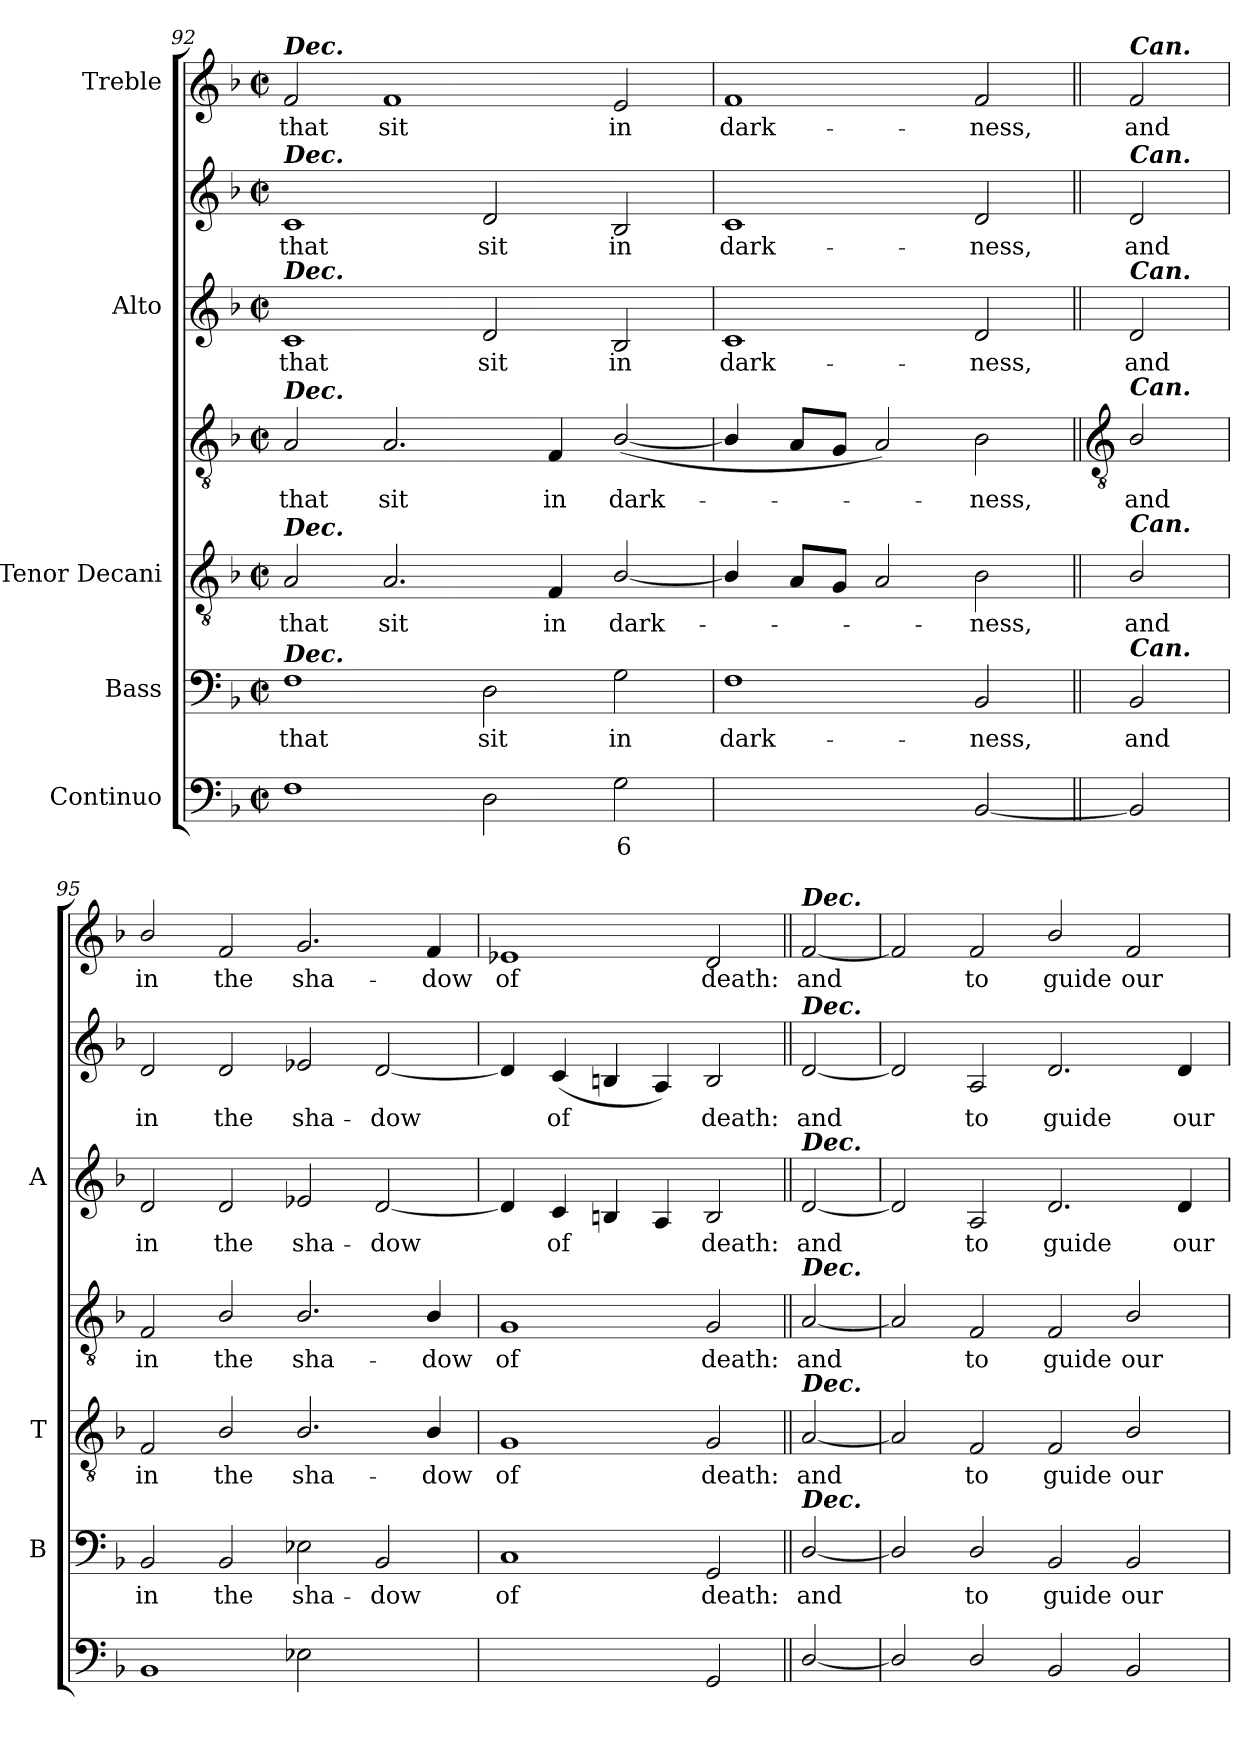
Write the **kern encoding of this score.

**kern	**text	**text	**kern	**text	**kern	**text	**kern	**text	**kern	**text	**kern	**text	**kern	**text
*part5	*part5	*part5	*part4	*part4	*part3	*part3	*part3	*part3	*part2	*part2	*part2	*part2	*part1	*part1
*staff7	*staff7	*staff7	*staff6	*staff6	*staff5	*staff5	*staff4	*staff4	*staff3	*staff3	*staff2	*staff2	*staff1	*staff1
*I"Continuo	*	*	*I"Bass	*	*I"Tenor Decani	*	*	*	*I"Alto	*	*	*	*I"Treble	*
*	*	*	*I'B	*	*I'T	*	*	*	*I'A	*	*	*	*	*
*clefF4	*	*	*clefF4	*	*clefGv2	*	*clefGv2	*	*	*	*clefG2	*	*clefG2	*
*k[b-]	*	*	*k[b-]	*	*k[b-]	*	*k[b-]	*	*k[b-]	*	*k[b-]	*	*k[b-]	*
*F:	*	*	*F:	*	*F:	*	*F:	*	*F:	*	*F:	*	*F:	*
*M4/2	*	*	*M4/2	*	*M4/2	*	*M4/2	*	*M4/2	*	*M4/2	*	*M4/2	*
*met(c|)	*	*	*met(c|)	*	*met(c|)	*	*met(c|)	*	*met(c|)	*	*met(c|)	*	*met(c|)	*
=92	=92	=92	=92	=92	=92	=92	=92	=92	=92	=92	=92	=92	=92	=92
!	!	!	!	!	!	!	!	!	!	!	!	!	!LO:TX:a:Bi:t=Dec.	!
!	!	!	!	!	!	!	!	!	!	!	!LO:TX:a:Bi:t=Dec.	!	!	!
!	!	!	!	!	!	!	!	!	!LO:TX:a:Bi:t=Dec.	!	!	!	!	!
!	!	!	!	!	!	!	!LO:TX:a:Bi:t=Dec.	!	!	!	!	!	!	!
!	!	!	!	!	!LO:TX:a:Bi:t=Dec.	!	!	!	!	!	!	!	!	!
!	!	!	!LO:TX:a:Bi:t=Dec.	!	!	!	!	!	!	!	!	!	!	!
!	!	!	!	!LO:LY:b	!	!LO:LY:b	!	!LO:LY:b	!	!LO:LY:b	!	!LO:LY:b	!	!LO:LY:b
1F	.	.	1F	that	2A	that	2A	that	1c	that	1c	that	2f	that
!	!	!	!	!	!	!LO:LY:b	!	!LO:LY:b	!	!	!	!	!	!LO:LY:b
.	.	.	.	.	2.A	sit	2.A	sit	.	.	.	.	1f	sit
!	!	!	!	!LO:LY:b	!	!	!	!	!	!LO:LY:b	!	!LO:LY:b	!	!
2D	.	.	2D	sit	.	.	.	.	2d	sit	2d	sit	.	.
!	!	!	!	!	!	!LO:LY:b	!	!LO:LY:b	!	!	!	!	!	!
.	.	.	.	.	4F	in	4F	in	.	.	.	.	.	.
!	!LO:LY:b	!	!	!LO:LY:b	!	!LO:LY:b	!	!LO:LY:b	!	!LO:LY:b	!	!LO:LY:b	!	!LO:LY:b
2G	6	.	2G	in	[2B-/	dark-	(<[2B-/	dark-	2B-	in	2B-	in	2e	in
=93	=93	=93	=93	=93	=93	=93	=93	=93	=93	=93	=93	=93	=93	=93
!	!LO:LY:b	!	!	!LO:LY:b	!	!	!	!	!	!LO:LY:b	!	!LO:LY:b	!	!LO:LY:b
[2Fyy	4	.	1F	dark-	4B-/]	.	4B-/]	.	1c	dark-	1c	dark-	1f	dark-
.	.	.	.	.	8AL	.	8AL	.	.	.	.	.	.	.
.	.	.	.	.	8GJ	.	8GJ	.	.	.	.	.	.	.
!	!LO:LY:b	!	!	!	!	!	!	!	!	!	!	!	!	!
2Fyy]	3	.	.	.	2A	.	2A)	.	.	.	.	.	.	.
!	!	!	!	!LO:LY:b	!	!LO:LY:b	!	!LO:LY:b	!	!LO:LY:b	!	!LO:LY:b	!	!LO:LY:b
[2BB-	.	.	2BB-	-ness,	2B-	ness,	2B-	ness,	2d	-ness,	2d	-ness,	2f	-ness,
!!LO:LB:g=z
=94||	=94||	=94||	=94||	=94||	=94||	=94||	=94||	=94||	=94||	=94||	=94||	=94||	=94||	=94||
*	*	*	*	*	*	*	*clefGv2	*	*	*	*	*	*	*
!	!	!	!	!	!	!	!	!	!	!	!	!	!LO:TX:a:Bi:t=Can.	!
!	!	!	!	!	!	!	!	!	!	!	!LO:TX:a:Bi:t=Can.	!	!	!
!	!	!	!	!	!	!	!	!	!LO:TX:a:Bi:t=Can.	!	!	!	!	!
!	!	!	!	!	!	!	!LO:TX:a:Bi:t=Can.	!	!	!	!	!	!	!
!	!	!	!	!	!LO:TX:a:Bi:t=Can.	!	!	!	!	!	!	!	!	!
!	!	!	!LO:TX:a:Bi:t=Can.	!	!	!	!	!	!	!	!	!	!	!
!	!	!	!	!LO:LY:b	!	!LO:LY:b	!	!LO:LY:b	!	!LO:LY:b	!	!LO:LY:b	!	!LO:LY:b
2BB-]	.	.	2BB-	and	2B-/	and	2B-/	and	2d	and	2d	and	2f	and
=95	=95	=95	=95	=95	=95	=95	=95	=95	=95	=95	=95	=95	=95	=95
!	!	!	!	!LO:LY:b	!	!LO:LY:b	!	!LO:LY:b	!	!LO:LY:b	!	!LO:LY:b	!	!LO:LY:b
1BB-	.	.	2BB-	in	2F	in	2F	in	2d	in	2d	in	2b-/	in
!	!	!	!	!LO:LY:b	!	!LO:LY:b	!	!LO:LY:b	!	!LO:LY:b	!	!LO:LY:b	!	!LO:LY:b
.	.	.	2BB-	the	2B-/	the	2B-/	the	2d	the	2d	the	2f	the
!	!	!	!	!LO:LY:b	!	!LO:LY:b	!	!LO:LY:b	!	!LO:LY:b	!	!LO:LY:b	!	!LO:LY:b
2E-X	.	.	2E-X	sha-	2.B-/	sha-	2.B-/	sha-	2e-X	sha-	2e-X	sha-	2.g	sha-
!	!LO:LY:b	!	!	!LO:LY:b	!	!	!	!	!	!LO:LY:b	!	!LO:LY:b	!	!
[4BB-yy	6	.	2BB-	-dow	.	.	.	.	[2d	-dow	[2d	-dow	.	.
!	!LO:LY:b	!	!	!	!	!LO:LY:b	!	!LO:LY:b	!	!	!	!	!	!LO:LY:b
4BB-yy]	5`	.	.	.	4B-/	-dow	4B-/	-dow	.	.	.	.	4f	-dow
=96	=96	=96	=96	=96	=96	=96	=96	=96	=96	=96	=96	=96	=96	=96
!	!LO:LY:b	!LO:LY:b	!	!LO:LY:b	!	!LO:LY:b	!	!LO:LY:b	!	!	!	!	!	!LO:LY:b
[4Cyy	3	9	1C	of	1G	of	1G	of	4d]	.	4d]	.	1e-X	of
!	!	!LO:LY:b	!	!	!	!	!	!	!	!LO:LY:b	!	!LO:LY:b	!	!
2.Cyy]	.	8	.	.	.	.	.	.	4c	of	(<4c	of	.	.
.	.	.	.	.	.	.	.	.	4Bn	.	4Bn	.	.	.
.	.	.	.	.	.	.	.	.	4A	.	4A)	.	.	.
!	!	!	!	!LO:LY:b	!	!LO:LY:b	!	!LO:LY:b	!	!LO:LY:b	!	!LO:LY:b	!	!LO:LY:b
2GG	.	.	2GG	death:	2G	death:	2G	death:	2B	death:	2B	death:	2d	death:
=97||	=97||	=97||	=97||	=97||	=97||	=97||	=97||	=97||	=97||	=97||	=97||	=97||	=97||	=97||
!	!	!	!	!	!	!	!	!	!	!	!	!	!LO:TX:a:Bi:t=Dec.	!
!	!	!	!	!	!	!	!	!	!	!	!LO:TX:a:Bi:t=Dec.	!	!	!
!	!	!	!	!	!	!	!	!	!LO:TX:a:Bi:t=Dec.	!	!	!	!	!
!	!	!	!	!	!	!	!LO:TX:a:Bi:t=Dec.	!	!	!	!	!	!	!
!	!	!	!	!	!LO:TX:a:Bi:t=Dec.	!	!	!	!	!	!	!	!	!
!	!	!	!LO:TX:a:Bi:t=Dec.	!	!	!	!	!	!	!	!	!	!	!
!	!	!	!	!LO:LY:b	!	!LO:LY:b	!	!LO:LY:b	!	!LO:LY:b	!	!LO:LY:b	!	!LO:LY:b
[2D/	.	.	[2D/	and	[2A	and	[2A	and	[2d	and	[2d	and	[2f	and
=98	=98	=98	=98	=98	=98	=98	=98	=98	=98	=98	=98	=98	=98	=98
2D/]	.	.	2D/]	.	2A]	.	2A]	.	2d]	.	2d]	.	2f]	.
!	!	!	!	!LO:LY:b	!	!LO:LY:b	!	!LO:LY:b	!	!LO:LY:b	!	!LO:LY:b	!	!LO:LY:b
2D/	.	.	2D/	to	2F	to	2F	to	2A	to	2A	to	2f	to
!	!	!	!	!LO:LY:b	!	!LO:LY:b	!	!LO:LY:b	!	!LO:LY:b	!	!LO:LY:b	!	!LO:LY:b
2BB-	.	.	2BB-	guide	2F	guide	2F	guide	2.d	guide	2.d	guide	2b-/	guide
!	!	!	!	!LO:LY:b	!	!LO:LY:b	!	!LO:LY:b	!	!	!	!	!	!LO:LY:b
2BB-	.	.	2BB-	our	2B-/	our	2B-/	our	.	.	.	.	2f	our
!	!	!	!	!	!	!	!	!	!	!LO:LY:b	!	!LO:LY:b	!	!
.	.	.	.	.	.	.	.	.	4d	our	4d	our	.	.
=	=	=	=	=	=	=	=	=	=	=	=	=	=	=
*-	*-	*-	*-	*-	*-	*-	*-	*-	*-	*-	*-	*-	*-	*-
